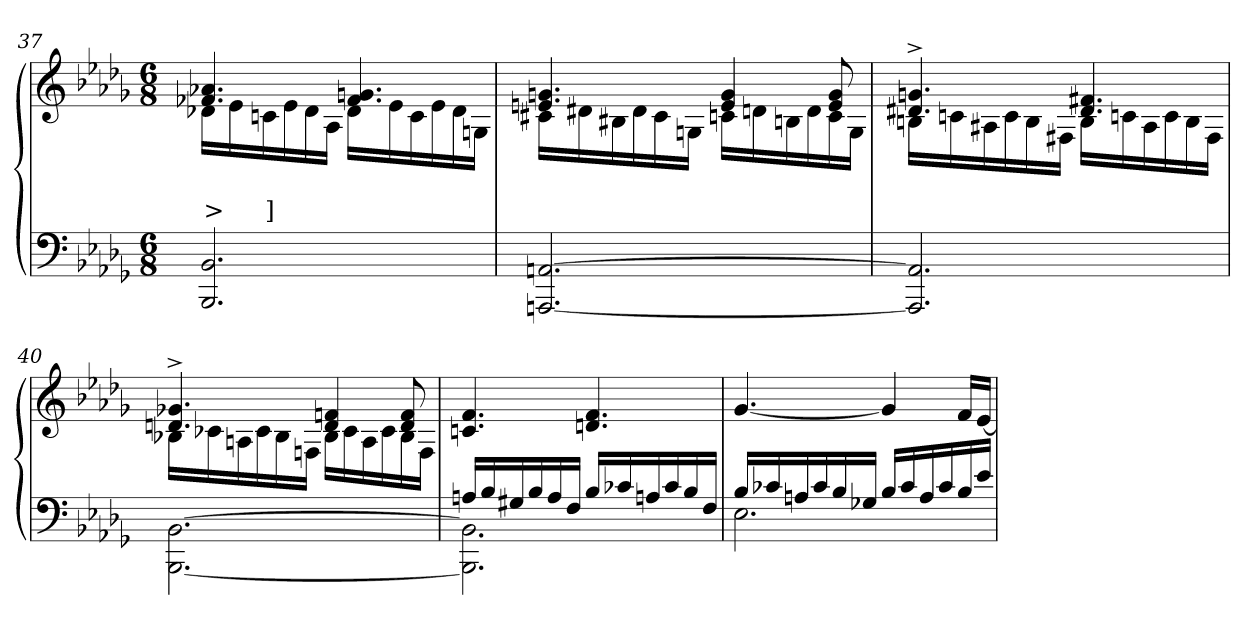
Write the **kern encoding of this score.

**kern	**kern	**text	**text
*part2	*part1	*part1	*part1
*staff2	*staff1	*staff1	*staff1
*clefF4	*clefG2	*	*
*k[b-e-a-d-g-]	*k[b-e-a-d-g-]	*	*
*M6/8	*M6/8	*	*
=37	=37	=37	=37
*	*^	*	*
2.BB- 2.BBB-	4.a-X 4.f-X	16d-XLL	.	>
.	.	16e-	.	.
.	.	16cn	.	]
.	.	16e-	.	.
.	.	16d-	.	.
.	.	16A-JJ	.	.
.	4.gn 4.f-	16d-LL	.	.
.	.	16e-	.	.
.	.	16c	.	.
.	.	16e-	.	.
.	.	16d-	.	.
.	.	16GnJJ	.	.
=38	=38	=38	=38	=38
[2.AAn [2.AAAn	4.gn 4.en	16c#XLL	.	.
.	.	16d#X	.	.
.	.	16B#X	.	.
.	.	16d#	.	.
.	.	16c#	.	.
.	.	16GnJJ	.	.
.	4g 4e	16cnLL	.	.
.	.	16dn	.	.
.	.	16Bn	.	.
.	.	16d	.	.
.	8g 8e	16c	.	.
.	.	16GJJ	.	.
=39	=39	=39	=39	=39
2.AAn] 2.AAAn]	4.gn^> 4.d#X^>	16Bn\LL	.	.
.	.	16cn	.	.
.	.	16A#X	.	.
.	.	16c	.	.
.	.	16B	.	.
.	.	16F#JJ	.	.
.	4.f#X 4.d#	16B\LL	.	.
.	.	16cn	.	.
.	.	16A#	.	.
.	.	16c	.	.
.	.	16B	.	.
.	.	16F#JJ	.	.
=40	=40	=40	=40	=40
[2.BB-\ [2.BBB-\	4.g-X^> 4.dn^>	16B-X\LL	.	.
.	.	16c-X	.	.
.	.	16An	.	.
.	.	16c-	.	.
.	.	16B-	.	.
.	.	16FnJJ	.	.
.	4fn 4d	16B-\LL	.	.
.	.	16c-	.	.
.	.	16A	.	.
.	.	16c-	.	.
.	8f 8d	16B-	.	.
.	.	16FJJ	.	.
*	*v	*v	*	*
=41	=41	=41	=41
*^	*	*	*
16AnLL	2.BB-] 2.BBB-]	4.f 4.cn	.	.
16B-	.	.	.	.
16G#X	.	.	.	.
16B-	.	.	.	.
16A	.	.	.	.
16FJJ	.	.	.	.
16B-LL	.	4.f 4.dn	.	.
16c-X	.	.	.	.
16An	.	.	.	.
16c-	.	.	.	.
16B-	.	.	.	.
16FJJ	.	.	.	.
=42	=42	=42	=42	=42
16B-LL	2.E-	[4.g-	.	.
16c-X	.	.	.	.
16An	.	.	.	.
16c-	.	.	.	.
16B-	.	.	.	.
16G-XJJ	.	.	.	.
16B-/LL	.	4g-]	.	.
16c-	.	.	.	.
16A	.	.	.	.
16c-	.	.	.	.
16B-	.	16fLL	.	.
16e-JJ	.	[16e-JJ	.	.
*v	*v	*	*	*
=	=	=	=
*-	*-	*-	*-
